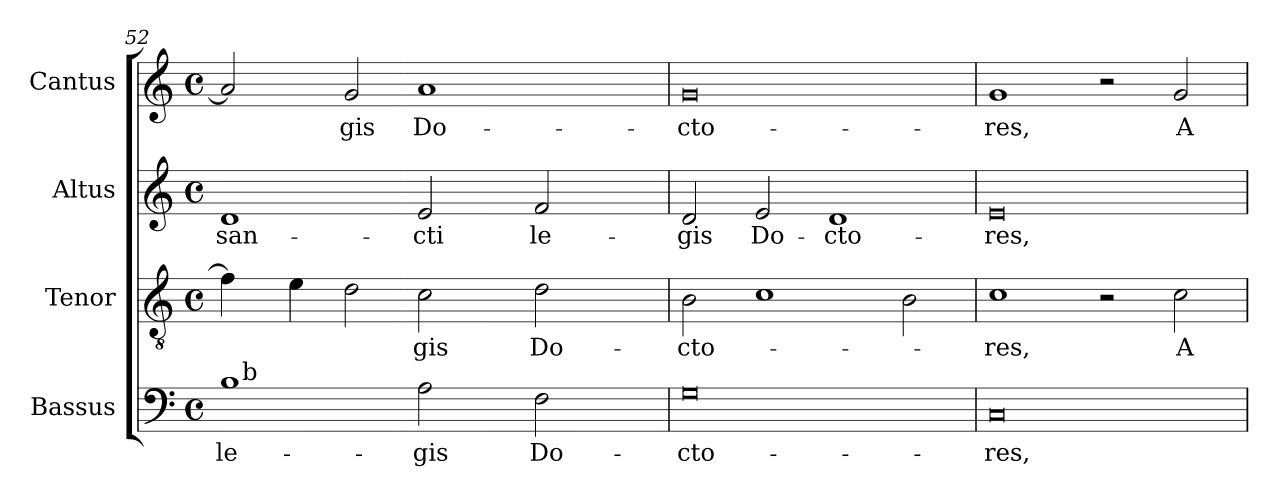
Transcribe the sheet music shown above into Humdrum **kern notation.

**kern	**text	**kern	**text	**kern	**text	**kern	**text
*part4	*part4	*part3	*part3	*part2	*part2	*part1	*part1
*staff4	*staff4	*staff3	*staff3	*staff2	*staff2	*staff1	*staff1
*I"Bassus	*	*I"Tenor	*	*I"Altus	*	*I"Cantus	*
!!LO:LB:g=z
*clefF4	*	*clefGv2	*	*clefG2	*	*clefG2	*
*M4/4	*	*M4/4	*	*M4/4	*	*M4/4	*
*met(c)	*	*met(c)	*	*met(c)	*	*met(c)	*
=52	=52	=52	=52	=52	=52	=52	=52
!	!LO:LY:b:cj	!	!	!	!LO:LY:b:cj	!	!
*^	*	*^	*	*	*	*^	*
1B	16ryy	le-	4f\]	4ryy	.	1d	san-	2a/]	16ryy	.
!	!LO:TX:a:t=b	!	!	!	!	!	!	!	!	!
.	1ryy	.	.	.	.	.	.	.	64ryy	.
.	.	.	.	.	.	.	.	.	1ryy	.
.	.	.	4e\	64ryy	.	.	.	.	.	.
.	.	.	.	1ryy	.	.	.	.	.	.
!	!	!	!	!	!	!	!	!	!	!LO:LY:b:cj
.	.	.	2d\	.	.	.	.	2g/	.	gis
!	!	!LO:LY:b:cj	!	!	!LO:LY:b:cj	!	!LO:LY:b:cj	!	!	!LO:LY:b:cj
2A\	.	-gis	2c\	.	gis	2e/	-cti	1a	.	Do-
.	2...ryy	.	.	.	.	.	.	.	.	.
.	.	.	.	.	.	.	.	.	2ryy	.
.	.	.	.	2ryy	.	.	.	.	.	.
!	!	!LO:LY:b:cj	!	!	!LO:LY:b:cj	!	!LO:LY:b:cj	!	!	!
2F\	.	Do-	2d\	.	Do-	2f/	le-	.	.	.
.	.	.	.	.	.	.	.	.	4ryy	.
.	.	.	.	8...ryy	.	.	.	.	.	.
.	.	.	.	.	.	.	.	.	8ryy	.
.	.	.	.	.	.	.	.	.	32.ryy	.
=53	=53	=53	=53	=53	=53	=53	=53	=53	=53	=53
!	!	!LO:LY:b:cj	!	!	!LO:LY:b	!	!LO:LY:b:cj	!	!	!LO:LY:b:cj
*v	*v	*	*	*	*	*	*	*v	*v	*
*	*	*v	*v	*	*	*	*	*
0G	-cto-	2B\	-cto-	2d/	-gis	0g	-cto-
!	!	!	!	!	!LO:LY:b:cj	!	!
.	.	1c	.	2e/	Do-	.	.
!	!	!	!	!	!LO:LY:b:cj	!	!
.	.	.	.	1d	-cto-	.	.
.	.	2B\	.	.	.	.	.
=54	=54	=54	=54	=54	=54	=54	=54
!	!LO:LY:b:cj	!	!LO:LY:b:cj	!	!LO:LY:b:cj	!	!LO:LY:b:cj
0C	-res,	1c	-res,	0e	-res,	1g	-res,
.	.	2r	.	.	.	2r	.
!	!	!	!LO:LY:b:cj	!	!	!	!LO:LY:b:cj
.	.	2c\	A-	.	.	2g/	A-
=	=	=	=	=	=	=	=
*-	*-	*-	*-	*-	*-	*-	*-
